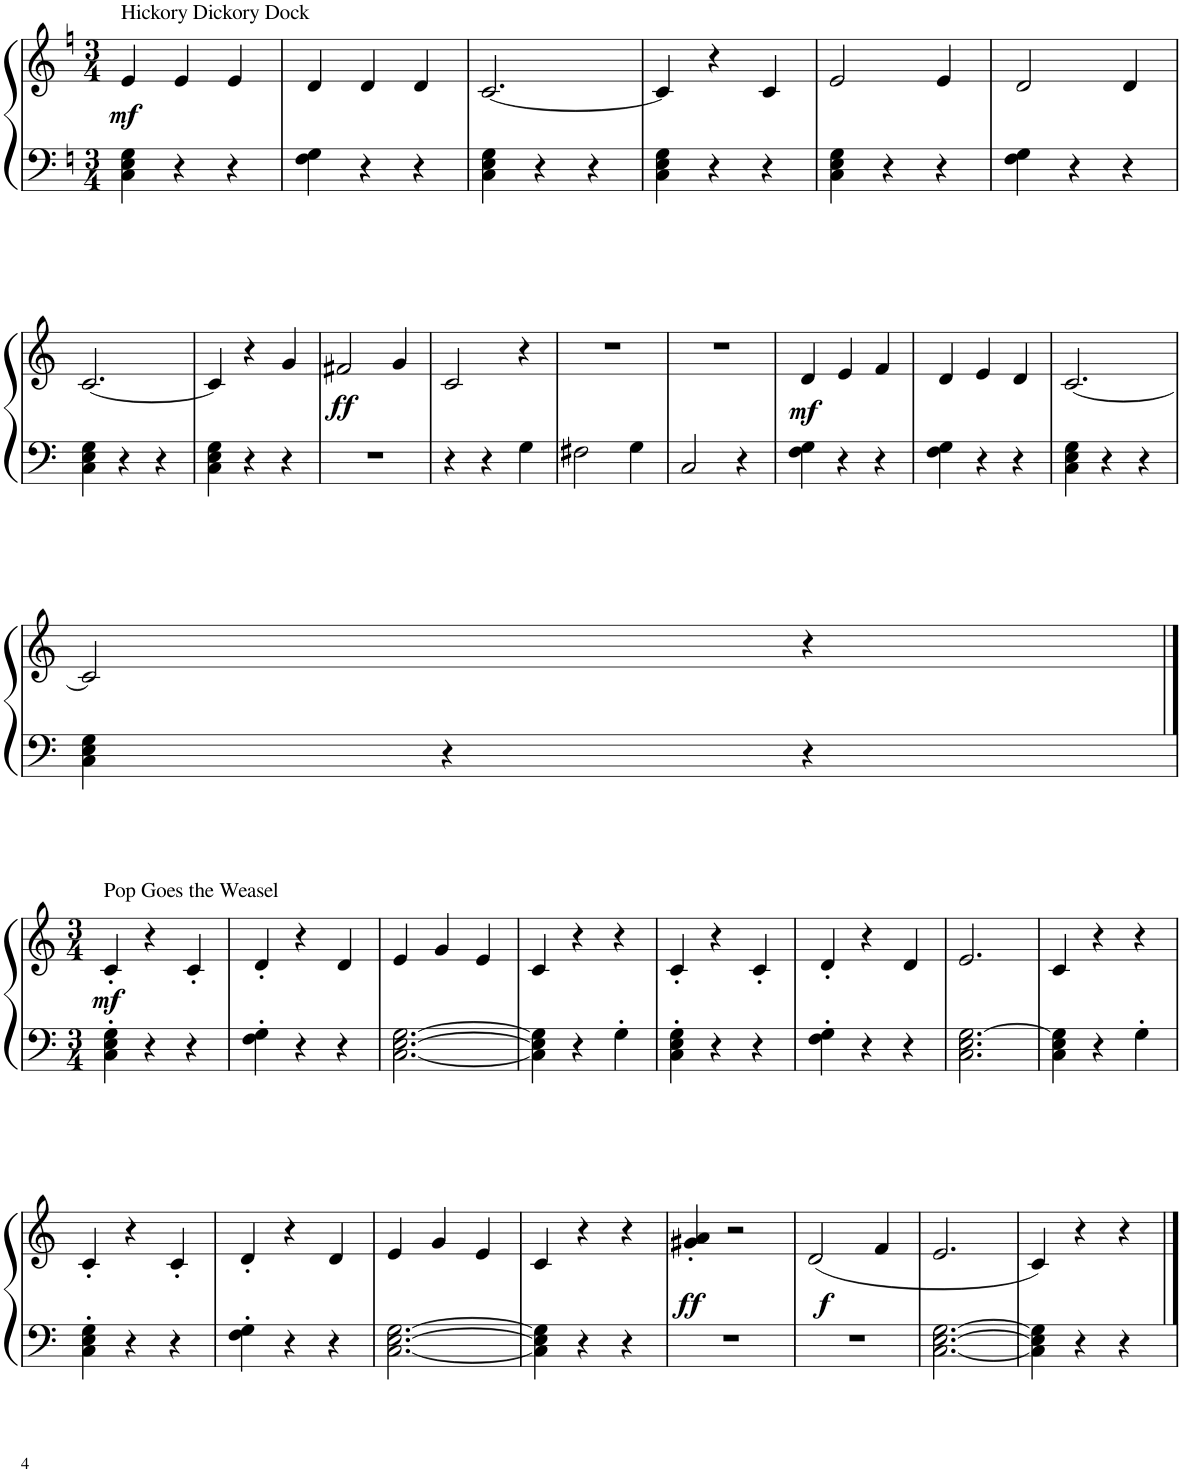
**kern	**kern	**dynam
*part1	*part1	*part1
*staff2	*staff1	*staff1/2
*I"Piano	*	*
*I'Pno	*	*
!!LO:PB:g=z
*clefF4	*clefG2	*
*k[]	*k[]	*
*M3/4	*M3/4	*
=66	=66	=66
!	!LO:TX:a:t=Hickory Dickory Dock	!
!	!	!LO:DY:b
4C\ 4E\ 4G\	4e/	mf
4r	4e/	.
4r	4e/	.
=67	=67	=67
4F\ 4G\	4d/	.
4r	4d/	.
4r	4d/	.
=68	=68	=68
4C\ 4E\ 4G\	[2.c/	.
4r	.	.
4r	.	.
=69	=69	=69
4C\ 4E\ 4G\	4c/]	.
4r	4r	.
4r	4c/	.
=70	=70	=70
4C\ 4E\ 4G\	2e/	.
4r	.	.
4r	4e/	.
=71	=71	=71
4F\ 4G\	2d/	.
4r	.	.
4r	4d/	.
!!LO:LB:g=z
=72	=72	=72
4C\ 4E\ 4G\	[2.c/	.
4r	.	.
4r	.	.
=73	=73	=73
4C\ 4E\ 4G\	4c/]	.
4r	4r	.
4r	4g/	.
=74	=74	=74
!	!	!LO:DY:b
2.r	2f#X/	ff
.	4g/	.
=75	=75	=75
4r	2c/	.
4r	.	.
4G\	4r	.
=76	=76	=76
2F#X\	2.r	.
4G\	.	.
=77	=77	=77
2C/	2.r	.
4r	.	.
=78	=78	=78
!	!	!LO:DY:b
4F\ 4G\	4d/	mf
4r	4e/	.
4r	4f/	.
=79	=79	=79
4F\ 4G\	4d/	.
4r	4e/	.
4r	4d/	.
=80	=80	=80
4C\ 4E\ 4G\	[2.c/	.
4r	.	.
4r	.	.
!!LO:LB:g=z
=81	=81	=81
4C\ 4E\ 4G\	2c/]	.
4r	.	.
4r	4r	.
!!LO:LB:g=z
==82	==82	==82
*M3/4	*M3/4	*
!	!LO:TX:a:t=Pop Goes the Weasel	!
!	!	!LO:DY:b
4C\' 4E\' 4G\'	4c'/	mf
4r	4r	.
4r	4c'/	.
=83	=83	=83
4F\' 4G\'	4d'/	.
4r	4r	.
4r	4d/	.
=84	=84	=84
[2.C\ [2.E\ [2.G\	4e/	.
.	4g/	.
.	4e/	.
=85	=85	=85
4C\] 4E\] 4G\]	4c/	.
4r	4r	.
4G'\	4r	.
=86	=86	=86
4C\' 4E\' 4G\'	4c'/	.
4r	4r	.
4r	4c'/	.
=87	=87	=87
4F\' 4G\'	4d'/	.
4r	4r	.
4r	4d/	.
=88	=88	=88
2.C\ 2.E\ [2.G\	2.e/	.
=89	=89	=89
4C\ 4E\ 4G\]	4c/	.
4r	4r	.
4G'\	4r	.
!!LO:LB:g=z
=90	=90	=90
4C\' 4E\' 4G\'	4c'/	.
4r	4r	.
4r	4c'/	.
=91	=91	=91
4F\' 4G\'	4d'/	.
4r	4r	.
4r	4d/	.
=92	=92	=92
[2.C\ [2.E\ [2.G\	4e/	.
.	4g/	.
.	4e/	.
=93	=93	=93
4C\] 4E\] 4G\]	4c/	.
4r	4r	.
4r	4r	.
=94	=94	=94
!	!	!LO:DY:b
2.r	4g#X/' 4a/'	ff
.	2r	.
=95	=95	=95
!	!	!LO:DY:b
2.r	(2d/	f
.	4f/	.
=96	=96	=96
[2.C\ [2.E\ [2.G\	2.e/	.
=97	=97	=97
4C\] 4E\] 4G\]	4c/)	.
4r	4r	.
4r	4r	.
==	==	==
*-	*-	*-
